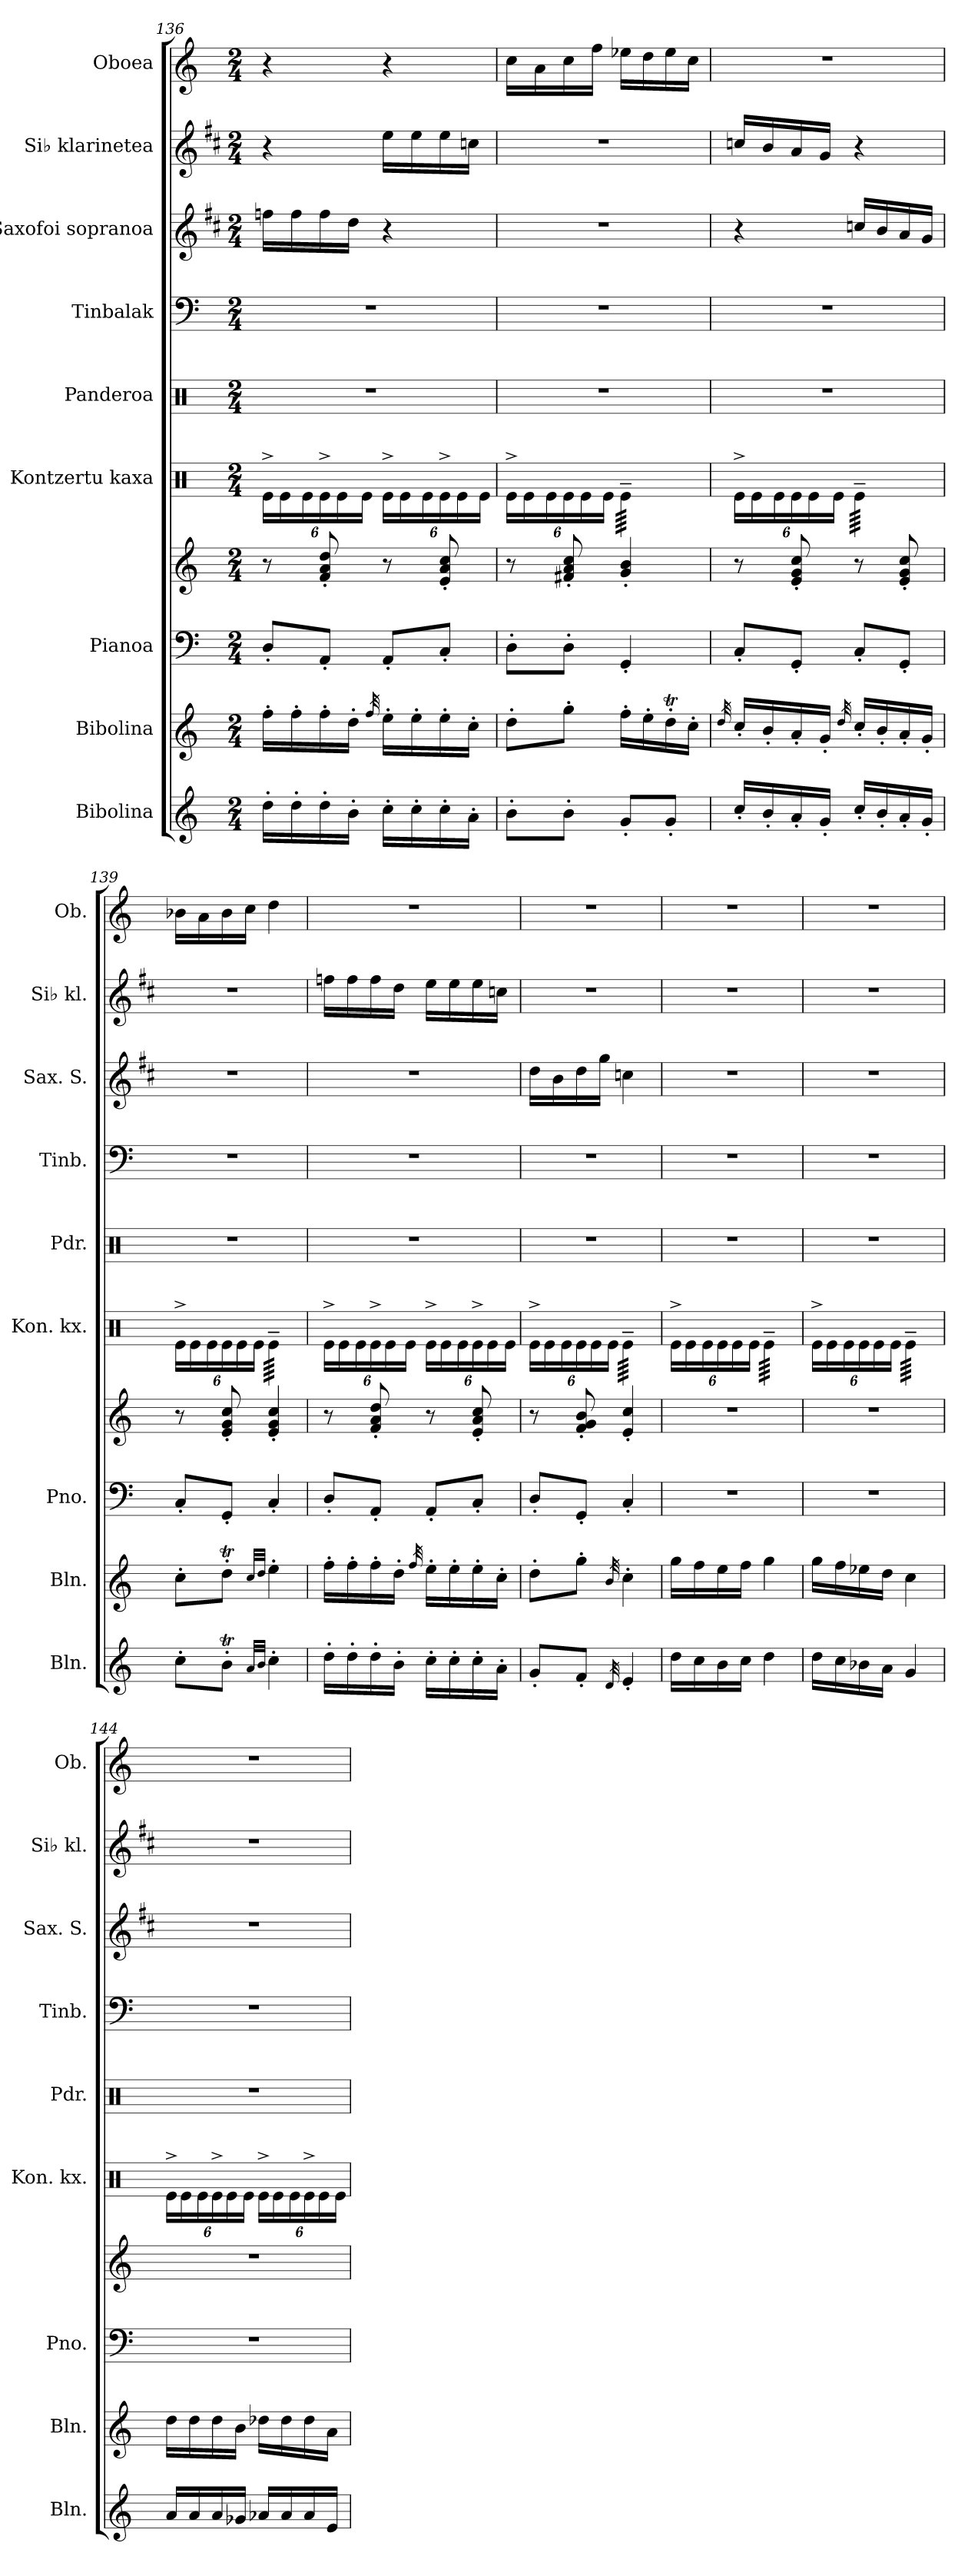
**kern	**kern	**kern	**kern	**kern	**kern	**kern	**kern	**kern	**kern
*part9	*part8	*part7	*part7	*part6	*part5	*part4	*part3	*part2	*part1
*staff10	*staff9	*staff8	*staff7	*staff6	*staff5	*staff4	*staff3	*staff2	*staff1
*I"Bibolina	*I"Bibolina	*I"Pianoa	*	*I"Kontzertu kaxa	*I"Panderoa	*I"Tinbalak	*I"Saxofoi sopranoa	*I"Si♭ klarinetea	*I"Oboea
*I'Bln.	*I'Bln.	*I'Pno.	*	*I'Kon. kx.	*I'Pdr.	*I'Tinb.	*I'Sax. S.	*I'Si♭ kl.	*I'Ob.
*clefG2	*clefG2	*clefF4	*clefG2	*clefX	*clefX	*clefF4	*clefG2	*clefG2	*clefG2
*	*	*	*	*	*	*	*ITrd1c2	*ITrd1c2	*
*k[]	*k[]	*k[]	*k[]	*k[]	*k[]	*k[]	*k[]	*k[]	*k[]
*M2/4	*M2/4	*M2/4	*M2/4	*M2/4	*M2/4	*M2/4	*M2/4	*M2/4	*M2/4
*	*	*	*	*Xbrackettup	*	*	*	*	*
=136	=136	=136	=136	=136	=136	=136	=136	=136	=136
16dd'\LL	16ff'\LL	8D'/L	8r	24Re^\LL	2r	2r	16ee-X\LL	4r	4r
.	.	.	.	24Re\	.	.	.	.	.
16dd'\	16ff'\	.	.	.	.	.	16ee-\	.	.
.	.	.	.	24Re\	.	.	.	.	.
16dd'\	16ff'\	8AA'/J	8f/' 8a/' 8dd/'	24Re^\	.	.	16ee-\	.	.
.	.	.	.	24Re\	.	.	.	.	.
16b'\JJ	16dd'\JJ	.	.	.	.	.	16cc\JJ	.	.
.	.	.	.	24Re\JJ	.	.	.	.	.
.	32qff/	.	.	.	.	.	.	.	.
16cc'\LL	16ee'\LL	8AA'/L	8r	24Re^\LL	.	.	4r	16dd\LL	4r
.	.	.	.	24Re\	.	.	.	.	.
16cc'\	16ee'\	.	.	.	.	.	.	16dd\	.
.	.	.	.	24Re\	.	.	.	.	.
16cc'\	16ee'\	8C'/J	8e/' 8a/' 8cc/'	24Re^\	.	.	.	16dd\	.
.	.	.	.	24Re\	.	.	.	.	.
16a'\JJ	16cc'\JJ	.	.	.	.	.	.	16b-X\JJ	.
.	.	.	.	24Re\JJ	.	.	.	.	.
=137	=137	=137	=137	=137	=137	=137	=137	=137	=137
8b'\L	8dd'\L	8D'\L	8r	24Re^\LL	2r	2r	2r	2r	16cc\LL
.	.	.	.	24Re\	.	.	.	.	.
.	.	.	.	.	.	.	.	.	16a\
.	.	.	.	24Re\	.	.	.	.	.
8b'\J	8gg'\J	8D'\J	8f#X/' 8a/' 8cc/'	24Re\	.	.	.	.	16cc\
.	.	.	.	24Re\	.	.	.	.	.
.	.	.	.	.	.	.	.	.	16ff\JJ
.	.	.	.	24Re\JJ	.	.	.	.	.
*	*	*	*	*tremolo	*	*	*	*	*
8g'/L	16ff'\LL	4GG'/	4g/' 4b/'	64Re~\LLLL	.	.	.	.	16ee-X\LL
.	.	.	.	64Re~\	.	.	.	.	.
.	.	.	.	64Re~\	.	.	.	.	.
.	.	.	.	64Re~\	.	.	.	.	.
.	16ee'\	.	.	64Re~\	.	.	.	.	16dd\
.	.	.	.	64Re~\	.	.	.	.	.
.	.	.	.	64Re~\	.	.	.	.	.
.	.	.	.	64Re~\	.	.	.	.	.
8g'/J	16ddT'\	.	.	64Re~\	.	.	.	.	16ee-\
.	.	.	.	64Re~\	.	.	.	.	.
.	.	.	.	64Re~\	.	.	.	.	.
.	.	.	.	64Re~\	.	.	.	.	.
.	16cc'\JJ	.	.	64Re~\	.	.	.	.	16cc\JJ
.	.	.	.	64Re~\	.	.	.	.	.
.	.	.	.	64Re~\	.	.	.	.	.
.	.	.	.	64Re~\JJJJ	.	.	.	.	.
*	*	*	*	*Xtremolo	*	*	*	*	*
!!LO:PB:g=z
=138	=138	=138	=138	=138	=138	=138	=138	=138	=138
.	32qdd/	.	.	.	.	.	.	.	.
16cc'/LL	16cc'/LL	8C'/L	8r	24Re^\LL	2r	2r	4r	16b-X/LL	2r
.	.	.	.	24Re\	.	.	.	.	.
16b'/	16b'/	.	.	.	.	.	.	16a/	.
.	.	.	.	24Re\	.	.	.	.	.
16a'/	16a'/	8GG'/J	8e/' 8g/' 8cc/'	24Re\	.	.	.	16g/	.
.	.	.	.	24Re\	.	.	.	.	.
16g'/JJ	16g'/JJ	.	.	.	.	.	.	16f/JJ	.
.	.	.	.	24Re\JJ	.	.	.	.	.
.	32qdd/	.	.	.	.	.	.	.	.
*	*	*	*	*tremolo	*	*	*	*	*
16cc'/LL	16cc'/LL	8C'/L	8r	64Re~\LLLL	.	.	16b-X/LL	4r	.
.	.	.	.	64Re~\	.	.	.	.	.
.	.	.	.	64Re~\	.	.	.	.	.
.	.	.	.	64Re~\	.	.	.	.	.
16b'/	16b'/	.	.	64Re~\	.	.	16a/	.	.
.	.	.	.	64Re~\	.	.	.	.	.
.	.	.	.	64Re~\	.	.	.	.	.
.	.	.	.	64Re~\	.	.	.	.	.
16a'/	16a'/	8GG'/J	8e/' 8g/' 8cc/'	64Re~\	.	.	16g/	.	.
.	.	.	.	64Re~\	.	.	.	.	.
.	.	.	.	64Re~\	.	.	.	.	.
.	.	.	.	64Re~\	.	.	.	.	.
16g'/JJ	16g'/JJ	.	.	64Re~\	.	.	16f/JJ	.	.
.	.	.	.	64Re~\	.	.	.	.	.
.	.	.	.	64Re~\	.	.	.	.	.
.	.	.	.	64Re~\JJJJ	.	.	.	.	.
*	*	*	*	*Xtremolo	*	*	*	*	*
=139	=139	=139	=139	=139	=139	=139	=139	=139	=139
8cc'\L	8cc'\L	8C'/L	8r	24Re^\LL	2r	2r	2r	2r	16b-X\LL
.	.	.	.	24Re\	.	.	.	.	.
.	.	.	.	.	.	.	.	.	16a\
.	.	.	.	24Re\	.	.	.	.	.
8bt'\J	8ddT'\J	8GG'/J	8e/' 8g/' 8cc/'	24Re\	.	.	.	.	16b-\
.	.	.	.	24Re\	.	.	.	.	.
.	.	.	.	.	.	.	.	.	16cc\JJ
.	.	.	.	24Re\JJ	.	.	.	.	.
32qa/LLL	32qcc/LLL	.	.	.	.	.	.	.	.
32qb/JJJ	32qdd/JJJ	.	.	.	.	.	.	.	.
*	*	*	*	*tremolo	*	*	*	*	*
4cc'\	4ee'\	4C'/	4e/' 4g/' 4cc/'	64Re~\LLLL	.	.	.	.	4dd\
.	.	.	.	64Re~\	.	.	.	.	.
.	.	.	.	64Re~\	.	.	.	.	.
.	.	.	.	64Re~\	.	.	.	.	.
.	.	.	.	64Re~\	.	.	.	.	.
.	.	.	.	64Re~\	.	.	.	.	.
.	.	.	.	64Re~\	.	.	.	.	.
.	.	.	.	64Re~\	.	.	.	.	.
.	.	.	.	64Re~\	.	.	.	.	.
.	.	.	.	64Re~\	.	.	.	.	.
.	.	.	.	64Re~\	.	.	.	.	.
.	.	.	.	64Re~\	.	.	.	.	.
.	.	.	.	64Re~\	.	.	.	.	.
.	.	.	.	64Re~\	.	.	.	.	.
.	.	.	.	64Re~\	.	.	.	.	.
.	.	.	.	64Re~\JJJJ	.	.	.	.	.
*	*	*	*	*Xtremolo	*	*	*	*	*
=140	=140	=140	=140	=140	=140	=140	=140	=140	=140
16dd'\LL	16ff'\LL	8D'/L	8r	24Re^\LL	2r	2r	2r	16ee-X\LL	2r
.	.	.	.	24Re\	.	.	.	.	.
16dd'\	16ff'\	.	.	.	.	.	.	16ee-\	.
.	.	.	.	24Re\	.	.	.	.	.
16dd'\	16ff'\	8AA'/J	8f/' 8a/' 8dd/'	24Re^\	.	.	.	16ee-\	.
.	.	.	.	24Re\	.	.	.	.	.
16b'\JJ	16dd'\JJ	.	.	.	.	.	.	16cc\JJ	.
.	.	.	.	24Re\JJ	.	.	.	.	.
.	32qff/	.	.	.	.	.	.	.	.
16cc'\LL	16ee'\LL	8AA'/L	8r	24Re^\LL	.	.	.	16dd\LL	.
.	.	.	.	24Re\	.	.	.	.	.
16cc'\	16ee'\	.	.	.	.	.	.	16dd\	.
.	.	.	.	24Re\	.	.	.	.	.
16cc'\	16ee'\	8C'/J	8e/' 8a/' 8cc/'	24Re^\	.	.	.	16dd\	.
.	.	.	.	24Re\	.	.	.	.	.
16a'\JJ	16cc'\JJ	.	.	.	.	.	.	16b-X\JJ	.
.	.	.	.	24Re\JJ	.	.	.	.	.
!!LO:PB:g=z
=141	=141	=141	=141	=141	=141	=141	=141	=141	=141
8g'/L	8dd'\L	8D'/L	8r	24Re^\LL	2r	2r	16cc\LL	2r	2r
.	.	.	.	24Re\	.	.	.	.	.
.	.	.	.	.	.	.	16a\	.	.
.	.	.	.	24Re\	.	.	.	.	.
8f'/J	8gg'\J	8GG'/J	8f/' 8g/' 8b/'	24Re\	.	.	16cc\	.	.
.	.	.	.	24Re\	.	.	.	.	.
.	.	.	.	.	.	.	16ff\JJ	.	.
.	.	.	.	24Re\JJ	.	.	.	.	.
32qd/	32qb/	.	.	.	.	.	.	.	.
*	*	*	*	*tremolo	*	*	*	*	*
4e'/	4cc'\	4C'/	4e/' 4cc/'	64Re~\LLLL	.	.	4b-X\	.	.
.	.	.	.	64Re~\	.	.	.	.	.
.	.	.	.	64Re~\	.	.	.	.	.
.	.	.	.	64Re~\	.	.	.	.	.
.	.	.	.	64Re~\	.	.	.	.	.
.	.	.	.	64Re~\	.	.	.	.	.
.	.	.	.	64Re~\	.	.	.	.	.
.	.	.	.	64Re~\	.	.	.	.	.
.	.	.	.	64Re~\	.	.	.	.	.
.	.	.	.	64Re~\	.	.	.	.	.
.	.	.	.	64Re~\	.	.	.	.	.
.	.	.	.	64Re~\	.	.	.	.	.
.	.	.	.	64Re~\	.	.	.	.	.
.	.	.	.	64Re~\	.	.	.	.	.
.	.	.	.	64Re~\	.	.	.	.	.
.	.	.	.	64Re~\JJJJ	.	.	.	.	.
*	*	*	*	*Xtremolo	*	*	*	*	*
=142	=142	=142	=142	=142	=142	=142	=142	=142	=142
16dd\LL	16gg\LL	2r	2r	24Re^\LL	2r	2r	2r	2r	2r
.	.	.	.	24Re\	.	.	.	.	.
16cc\	16ff\	.	.	.	.	.	.	.	.
.	.	.	.	24Re\	.	.	.	.	.
16b\	16ee\	.	.	24Re\	.	.	.	.	.
.	.	.	.	24Re\	.	.	.	.	.
16cc\JJ	16ff\JJ	.	.	.	.	.	.	.	.
.	.	.	.	24Re\JJ	.	.	.	.	.
*	*	*	*	*tremolo	*	*	*	*	*
4dd\	4gg\	.	.	64Re~\LLLL	.	.	.	.	.
.	.	.	.	64Re~\	.	.	.	.	.
.	.	.	.	64Re~\	.	.	.	.	.
.	.	.	.	64Re~\	.	.	.	.	.
.	.	.	.	64Re~\	.	.	.	.	.
.	.	.	.	64Re~\	.	.	.	.	.
.	.	.	.	64Re~\	.	.	.	.	.
.	.	.	.	64Re~\	.	.	.	.	.
.	.	.	.	64Re~\	.	.	.	.	.
.	.	.	.	64Re~\	.	.	.	.	.
.	.	.	.	64Re~\	.	.	.	.	.
.	.	.	.	64Re~\	.	.	.	.	.
.	.	.	.	64Re~\	.	.	.	.	.
.	.	.	.	64Re~\	.	.	.	.	.
.	.	.	.	64Re~\	.	.	.	.	.
.	.	.	.	64Re~\JJJJ	.	.	.	.	.
*	*	*	*	*Xtremolo	*	*	*	*	*
=143	=143	=143	=143	=143	=143	=143	=143	=143	=143
16dd\LL	16gg\LL	2r	2r	24Re^\LL	2r	2r	2r	2r	2r
.	.	.	.	24Re\	.	.	.	.	.
16cc\	16ff\	.	.	.	.	.	.	.	.
.	.	.	.	24Re\	.	.	.	.	.
16b-X\	16ee-X\	.	.	24Re\	.	.	.	.	.
.	.	.	.	24Re\	.	.	.	.	.
16a\JJ	16dd\JJ	.	.	.	.	.	.	.	.
.	.	.	.	24Re\JJ	.	.	.	.	.
*	*	*	*	*tremolo	*	*	*	*	*
4g/	4cc\	.	.	64Re~\LLLL	.	.	.	.	.
.	.	.	.	64Re~\	.	.	.	.	.
.	.	.	.	64Re~\	.	.	.	.	.
.	.	.	.	64Re~\	.	.	.	.	.
.	.	.	.	64Re~\	.	.	.	.	.
.	.	.	.	64Re~\	.	.	.	.	.
.	.	.	.	64Re~\	.	.	.	.	.
.	.	.	.	64Re~\	.	.	.	.	.
.	.	.	.	64Re~\	.	.	.	.	.
.	.	.	.	64Re~\	.	.	.	.	.
.	.	.	.	64Re~\	.	.	.	.	.
.	.	.	.	64Re~\	.	.	.	.	.
.	.	.	.	64Re~\	.	.	.	.	.
.	.	.	.	64Re~\	.	.	.	.	.
.	.	.	.	64Re~\	.	.	.	.	.
.	.	.	.	64Re~\JJJJ	.	.	.	.	.
*	*	*	*	*Xtremolo	*	*	*	*	*
=144	=144	=144	=144	=144	=144	=144	=144	=144	=144
16a/LL	16dd\LL	2r	2r	24Re^\LL	2r	2r	2r	2r	2r
.	.	.	.	24Re\	.	.	.	.	.
16a/	16dd\	.	.	.	.	.	.	.	.
.	.	.	.	24Re\	.	.	.	.	.
16a/	16dd\	.	.	24Re^\	.	.	.	.	.
.	.	.	.	24Re\	.	.	.	.	.
16g-X/JJ	16b\JJ	.	.	.	.	.	.	.	.
.	.	.	.	24Re\JJ	.	.	.	.	.
16a-X/LL	16dd-X\LL	.	.	24Re^\LL	.	.	.	.	.
.	.	.	.	24Re\	.	.	.	.	.
16a-/	16dd-\	.	.	.	.	.	.	.	.
.	.	.	.	24Re\	.	.	.	.	.
16a-/	16dd-\	.	.	24Re^\	.	.	.	.	.
.	.	.	.	24Re\	.	.	.	.	.
16e/JJ	16a\JJ	.	.	.	.	.	.	.	.
.	.	.	.	24Re\JJ	.	.	.	.	.
=	=	=	=	=	=	=	=	=	=
*-	*-	*-	*-	*-	*-	*-	*-	*-	*-
